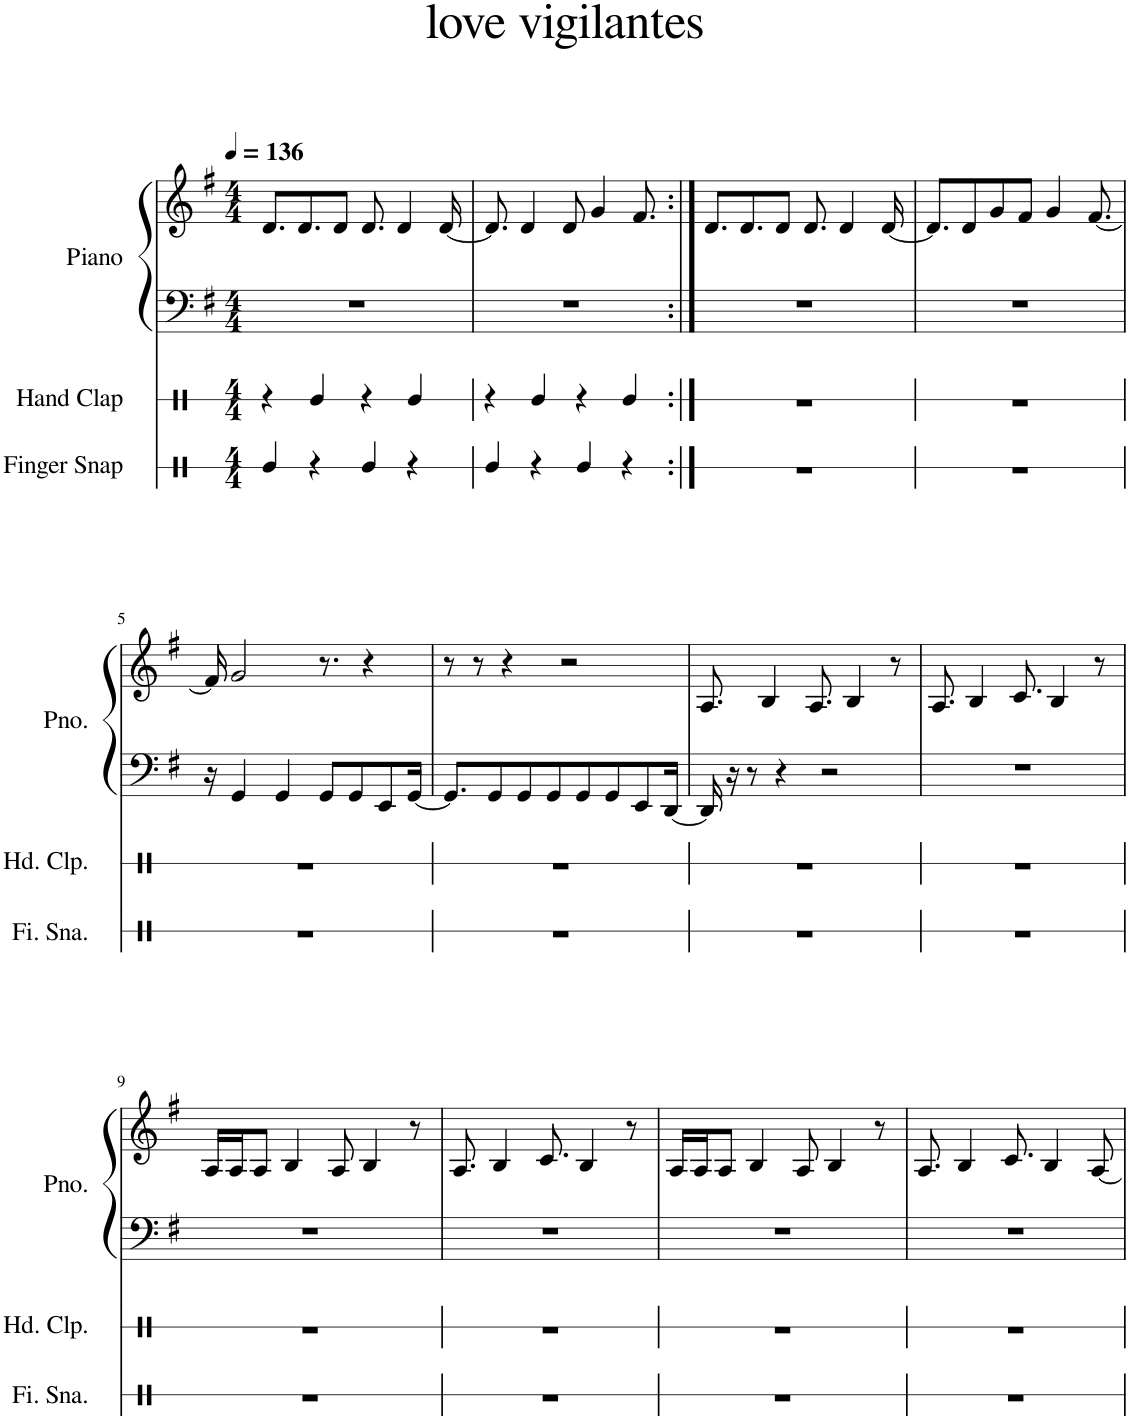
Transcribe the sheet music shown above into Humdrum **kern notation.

**kern	**kern	**kern	**kern
*part3	*part2	*part1	*part1
*staff4	*staff3	*staff2	*staff1
*I"Finger Snap	*I"Hand Clap	*I"Piano	*
*I'Fi. Sna.	*I'Hd. Clp.	*I'Pno.	*
*stria1	*stria1	*	*
*clefX	*clefX	*clefF4	*clefG2
*k[]	*k[]	*k[f#]	*k[f#]
*M4/4	*M4/4	*M4/4	*M4/4
*MM136	*MM136	*MM136	*MM136
=1	=1	=1	=1
4Re/	4r	1r	8.d/L
.	.	.	8.d/
4r	4Re/	.	.
.	.	.	8d/J
4Re/	4r	.	8.d/
.	.	.	4d/
4r	4Re/	.	.
.	.	.	[16d/
=2	=2	=2	=2
4Re/	4r	1r	8.d/]
.	.	.	4d/
4r	4Re/	.	.
.	.	.	8d/
4Re/	4r	.	.
.	.	.	4g/
4r	4Re/	.	.
.	.	.	8.f#/
=3:|!	=3:|!	=3:|!	=3:|!
1r	1r	1r	8.d/L
.	.	.	8.d/
.	.	.	8d/J
.	.	.	8.d/
.	.	.	4d/
.	.	.	[16d/
=4	=4	=4	=4
1r	1r	1r	8.d/L]
.	.	.	8d/
.	.	.	8g/
.	.	.	8f#/J
.	.	.	4g/
.	.	.	[8.f#/
!!LO:LB:g=z
=5	=5	=5	=5
1r	1r	16r	16f#/]
.	.	4GG/	2g/
.	.	4GG/	.
.	.	8GG/L	8.r
.	.	8GG/	.
.	.	.	4r
.	.	8EE/	.
.	.	[16GG/Jk	.
=6	=6	=6	=6
1r	1r	8.GG/L]	8r
.	.	.	8r
.	.	8GG/	.
.	.	.	4r
.	.	8GG/	.
.	.	8GG/	.
.	.	.	2r
.	.	8GG/	.
.	.	8GG/	.
.	.	8EE/	.
.	.	[16DD/Jk	.
=7	=7	=7	=7
1r	1r	16DD/]	8.A/
.	.	16r	.
.	.	8r	.
.	.	.	4B/
.	.	4r	.
.	.	.	8.A/
.	.	2r	.
.	.	.	4B/
.	.	.	8r
=8	=8	=8	=8
1r	1r	1r	8.A/
.	.	.	4B/
.	.	.	8.c/
.	.	.	4B/
.	.	.	8r
!!LO:LB:g=z
=9	=9	=9	=9
1r	1r	1r	16A/LL
.	.	.	16A/J
.	.	.	8A/J
.	.	.	4B/
.	.	.	8A/
.	.	.	4B/
.	.	.	8r
=10	=10	=10	=10
1r	1r	1r	8.A/
.	.	.	4B/
.	.	.	8.c/
.	.	.	4B/
.	.	.	8r
=11	=11	=11	=11
1r	1r	1r	16A/LL
.	.	.	16A/J
.	.	.	8A/J
.	.	.	4B/
.	.	.	8A/
.	.	.	4B/
.	.	.	8r
=12	=12	=12	=12
1r	1r	1r	8.A/
.	.	.	4B/
.	.	.	8.c/
.	.	.	4B/
.	.	.	[8A/
=	=	=	=
*-	*-	*-	*-
